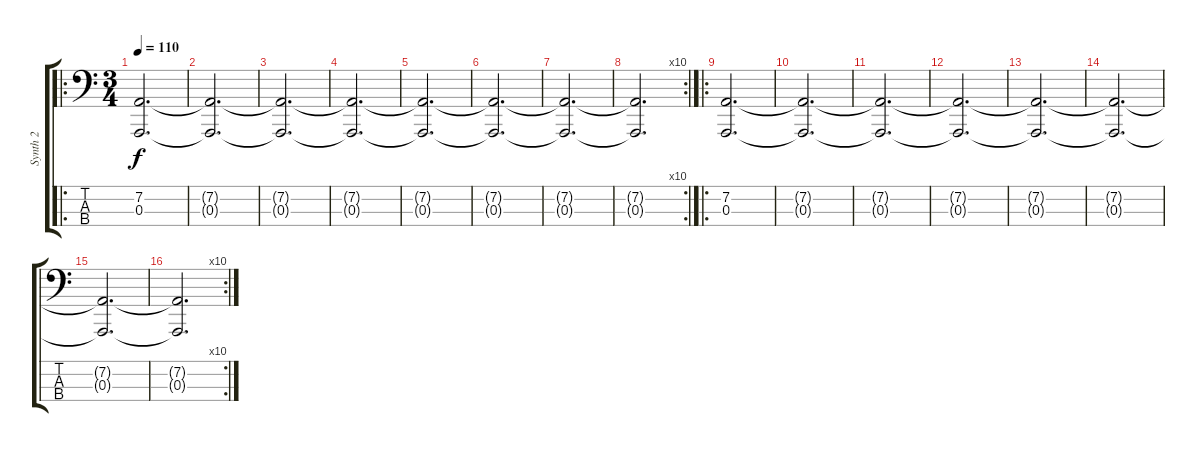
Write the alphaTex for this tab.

\track ("Synth 2" "Synth 2") {instrument choiraahs}
\staff {score tabs}
\tuning (G2 D2 A1 E1) {hide}
\ro
\ts (3 4)
\tempo 110
\clef f4
\ks c
(7.2 0.3).2{d dy f} |
(7.2{t} 0.3{t}).2{d} |
(7.2{t} 0.3{t}).2{d} |
(7.2{t} 0.3{t}).2{d} |
(7.2{t} 0.3{t}).2{d} |
(7.2{t} 0.3{t}).2{d} |
(7.2{t} 0.3{t}).2{d} |
\rc 10
(7.2{t} 0.3{t}).2{d} |
\ro
(7.2 0.3).2{d} |
(7.2{t} 0.3{t}).2{d} |
(7.2{t} 0.3{t}).2{d} |
(7.2{t} 0.3{t}).2{d} |
(7.2{t} 0.3{t}).2{d} |
(7.2{t} 0.3{t}).2{d} |
(7.2{t} 0.3{t}).2{d} |
\rc 10
(7.2{t} 0.3{t}).2{d}
